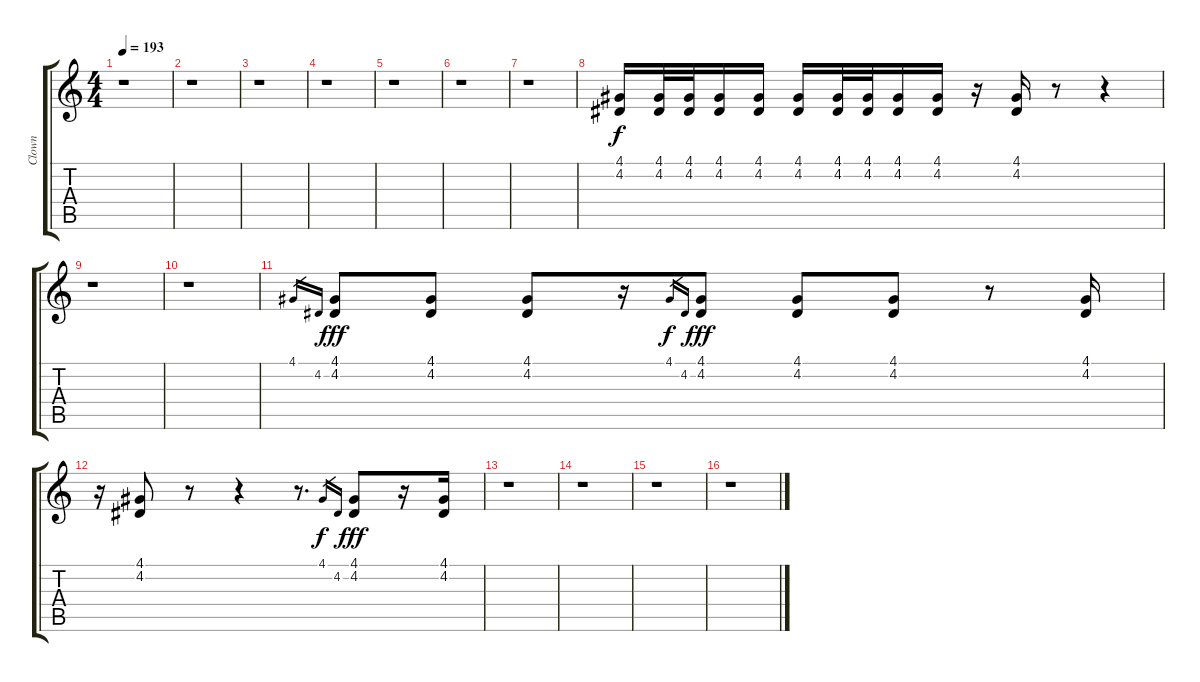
\track ("Clown" "Clown") {instrument melodictom}
\staff {score tabs}
\tuning (E4 B3 G3 D3 A2 E2) {hide}
\ts (4 4)
\tempo 193
\clef g2
\ks c
r.1{dy fff} |
r.1 |
r.1 |
r.1 |
r.1 |
r.1 |
r.1 |
(4.1 4.2).16{dy f volume 16 balance 0} (4.1 4.2).32 (4.1 4.2).32 (4.1 4.2).16 (4.1 4.2).16 (4.1 4.2).16 (4.1 4.2).32 (4.1 4.2).32 (4.1 4.2).16 (4.1 4.2).16 r.16 (4.1 4.2).16 r.8 r.4 |
r.1 |
r.1 |
4.1.16{gr} 4.2.16{gr} (4.1 4.2).8{dy fff volume 16 balance 0} (4.1 4.2).8 (4.1 4.2).8 r.16 4.1.16{gr dy f} 4.2.16{gr} (4.1 4.2).8{dy fff} (4.1 4.2).8 (4.1 4.2).8 r.8 (4.1 4.2).16 |
r.16 (4.1 4.2).8 r.8 r.4 r.8{d} 4.1.16{gr dy f} 4.2.16{gr} (4.1 4.2).8{dy fff} r.16 (4.1 4.2).16 |
r.1 |
r.1 |
r.1 |
r.1
